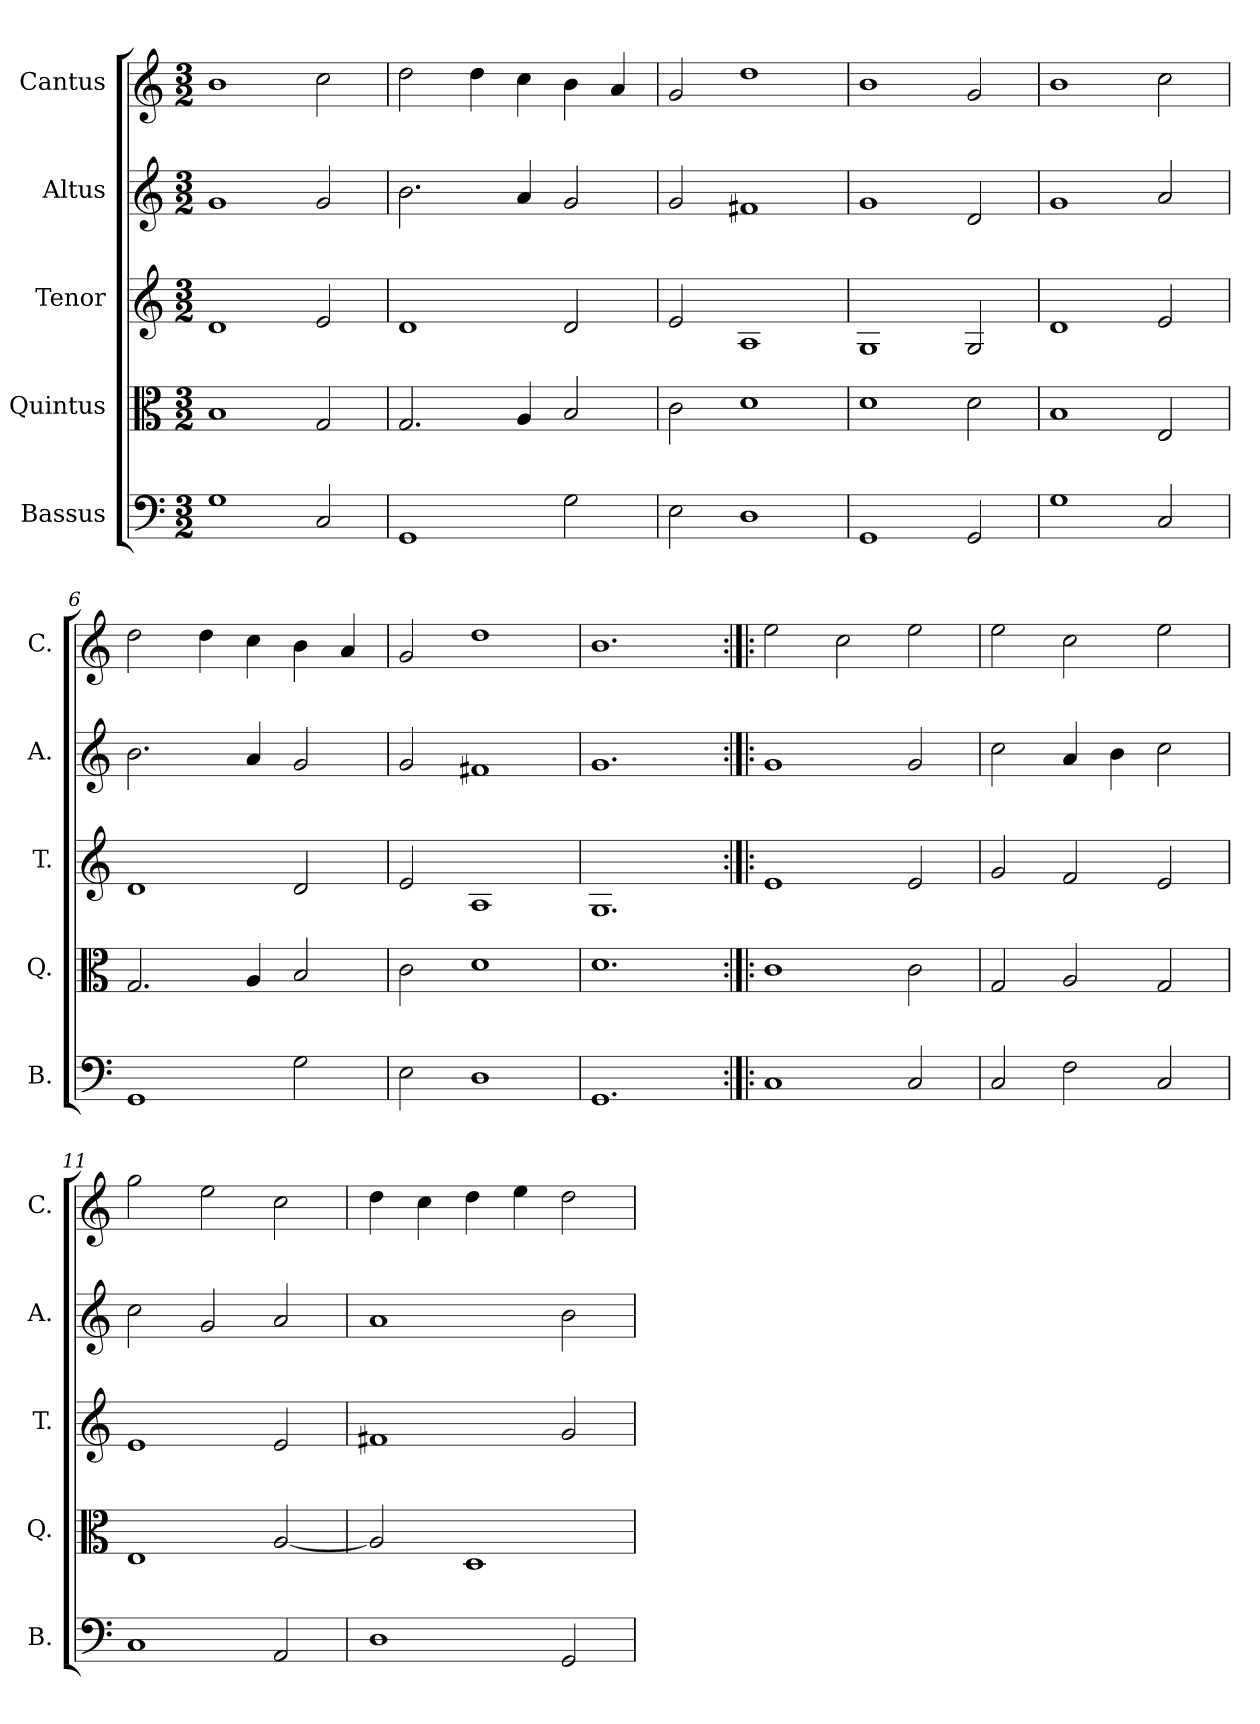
**kern	**kern	**kern	**kern	**kern
*part5	*part4	*part3	*part2	*part1
*staff5	*staff4	*staff3	*staff2	*staff1
*I"Bassus	*I"Quintus	*I"Tenor	*I"Altus	*I"Cantus
*I'B.	*I'Q.	*I'T.	*I'A.	*I'C.
*clefF4	*clefC3	*clefG2	*clefG2	*clefG2
*k[]	*k[]	*k[]	*k[]	*k[]
*C:	*C:	*C:	*C:	*C:
*M3/2	*M3/2	*M3/2	*M3/2	*M3/2
=1	=1	=1	=1	=1
1G\	1B/	1d/	1g/	1b\
2C/	2G/	2e/	2g/	2cc\
=2	=2	=2	=2	=2
1GG/	2.G/	1d/	2.b\	2dd\
.	.	.	.	4dd\
.	4A/	.	4a/	4cc\
2G\	2B/	2d/	2g/	4b\
.	.	.	.	4a/
=3	=3	=3	=3	=3
2E\	2c\	2e/	2g/	2g/
1D\	1d\	1A/	1f#X/	1dd\
=4	=4	=4	=4	=4
1GG/	1d\	1G/	1g/	1b\
2GG/	2d\	2G/	2d/	2g/
=5	=5	=5	=5	=5
1G\	1B/	1d/	1g/	1b\
2C/	2E/	2e/	2a/	2cc\
=6	=6	=6	=6	=6
1GG/	2.G/	1d/	2.b\	2dd\
.	.	.	.	4dd\
.	4A/	.	4a/	4cc\
2G\	2B/	2d/	2g/	4b\
.	.	.	.	4a/
=7	=7	=7	=7	=7
2E\	2c\	2e/	2g/	2g/
1D\	1d\	1A/	1f#X/	1dd\
=8	=8	=8	=8	=8
1.GG/	1.d\	1.G/	1.g/	1.b\
=9:|!|:	=9:|!|:	=9:|!|:	=9:|!|:	=9:|!|:
1C/	1c\	1e/	1g/	2ee\
.	.	.	.	2cc\
2C/	2c\	2e/	2g/	2ee\
=10	=10	=10	=10	=10
2C/	2G/	2g/	2cc\	2ee\
2F\	2A/	2f/	4a/	2cc\
.	.	.	4b\	.
2C/	2G/	2e/	2cc\	2ee\
!!LO:LB:g=z
=11	=11	=11	=11	=11
1C/	1E/	1e/	2cc\	2gg\
.	.	.	2g/	2ee\
2AA/	[2A/	2e/	2a/	2cc\
=12	=12	=12	=12	=12
1D\	2A/]	1f#X/	1a/	4dd\
.	.	.	.	4cc\
.	1D/	.	.	4dd\
.	.	.	.	4ee\
2GG/	.	2g/	2b\	2dd\
=	=	=	=	=
*-	*-	*-	*-	*-
